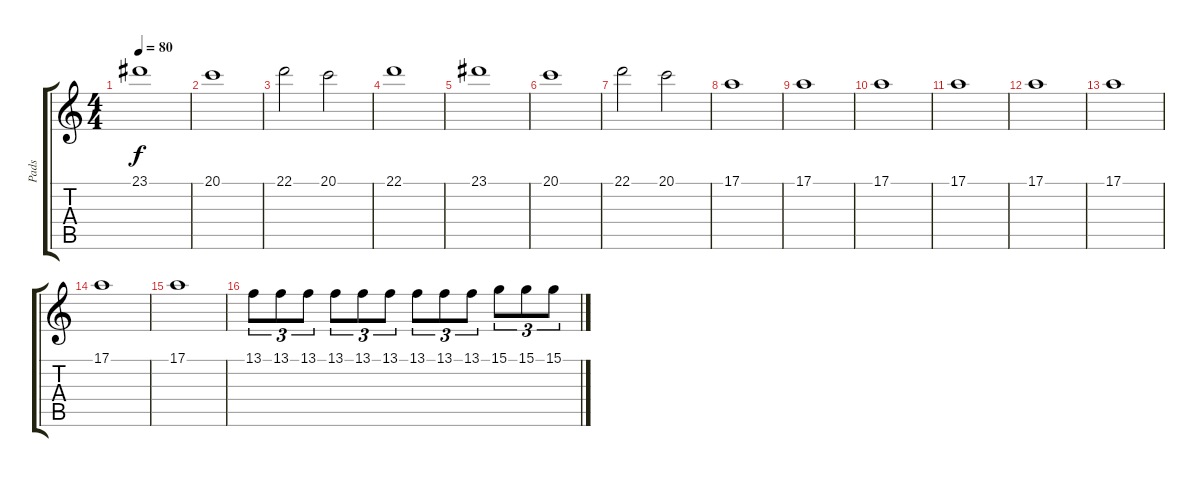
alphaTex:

\track ("Pads" "Pads") {instrument fx5brightness}
\staff {score tabs}
\tuning (E4 B3 G3 D3 A2 E2) {hide}
\ts (4 4)
\tempo 80
\clef g2
\ks c
23.1.1{dy f} |
20.1.1 |
22.1.2 20.1.2 |
22.1.1 |
23.1.1 |
20.1.1 |
22.1.2 20.1.2 |
17.1.1 |
17.1.1 |
17.1.1 |
17.1.1 |
17.1.1 |
17.1.1 |
17.1.1 |
17.1.1 |
13.1.8{tu (3 2)} 13.1.8{tu (3 2)} 13.1.8{tu (3 2)} 13.1.8{tu (3 2)} 13.1.8{tu (3 2)} 13.1.8{tu (3 2)} 13.1.8{tu (3 2)} 13.1.8{tu (3 2)} 13.1.8{tu (3 2)} 15.1.8{tu (3 2)} 15.1.8{tu (3 2)} 15.1.8{tu (3 2)}
